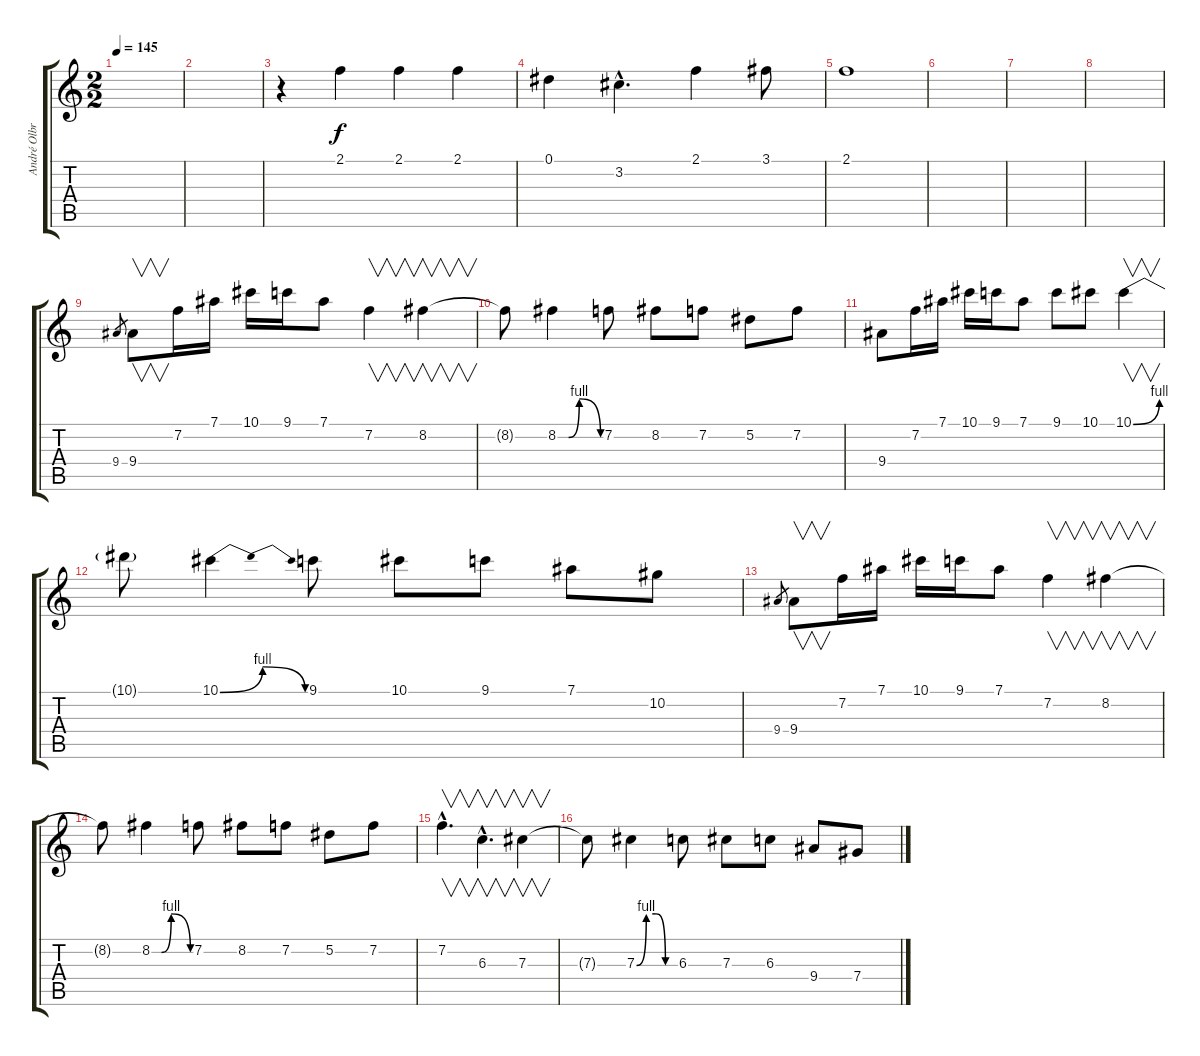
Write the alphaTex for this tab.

\track ("André Olbrich" "André Olbr") {instrument distortionguitar}
\staff {score tabs}
\tuning (Eb4 Bb3 Gb3 Db3 Ab2 Eb2) {hide}
\ts (2 2)
\tempo 145
\clef g2
\ks c
|
|
r.4 2.1.4 2.1.4 2.1.4 |
0.1.4 3.2{hac}.4{d} 2.1.4 3.1.8 |
2.1.1 |
|
|
|
9.4.8{gr} 9.4.8{v} 7.2.16 7.1.16 10.1.16 9.1.16 7.1.8 7.2.4{v} 8.2.4{v} |
8.2{t}.8 8.2{be (custom 0 0 15 0 30 4 60 0)}.4 7.2.8 8.2.8 7.2.8 5.2.8 7.2.8 |
9.4.8 7.2.16 7.1.16 10.1.16 9.1.16 7.1.8 9.1.8 10.1.8 10.1{be (bend 0 0 60 4)}.4{v} |
10.1{t}.8 10.1{be (bendrelease 0 0 30 4 30 4 60 0)}.4 9.1.8 10.1.8 9.1.8 7.1.8 10.2.8 |
9.4.8{gr} 9.4.8{v} 7.2.16 7.1.16 10.1.16 9.1.16 7.1.8 7.2.4{v} 8.2.4{v} |
8.2{t}.8 8.2{be (custom 0 0 15 0 30 4 60 0)}.4 7.2.8 8.2.8 7.2.8 5.2.8 7.2.8 |
7.2{hac}.4{v d} 6.3{hac}.4{v d} 7.3.4{v} |
7.3{t}.8 7.3{be (custom 0 0 15 4 30 4 45 0 60 0)}.4 6.3.8 7.3.8 6.3.8 9.4.8 7.4.8
